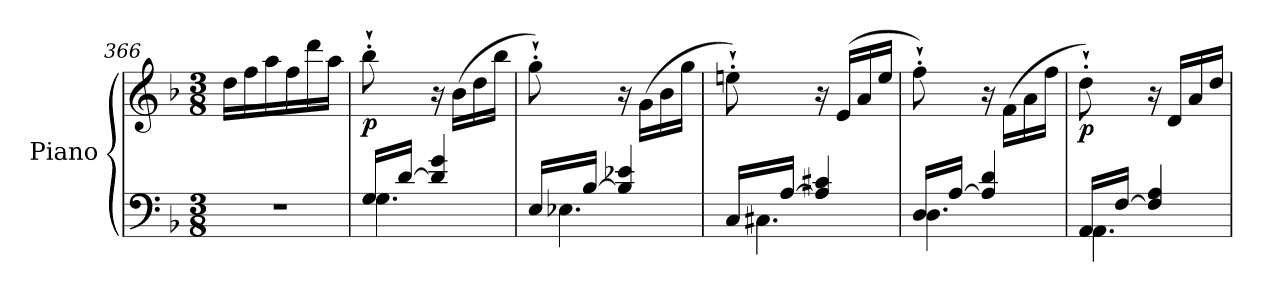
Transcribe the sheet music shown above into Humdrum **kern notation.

**kern	**kern	**dynam
*part1	*part1	*part1
*staff2	*staff1	*staff1/2
*I"Piano	*	*
*I'Pno	*	*
*clefF4	*clefG2	*
*k[b-]	*k[b-]	*
*M3/8	*M3/8	*
=366	=366	=366
4.r	16dd\LL	.
.	16ff\	.
.	16aa\	.
.	16ff\	.
.	16ddd\	.
.	16aa\JJ	.
=367	=367	=367
*^	*	*
!	!	!	!LO:DY:b
16G/LL	4.G\	8bb-'`\	p
[16d/JJ	.	.	.
4d/] 4g/	.	16r	.
.	.	(<16b-\LL	.
.	.	16dd\	.
.	.	16bb-\JJ	.
=368	=368	=368	=368
16E/LL	4.E-X\	8gg'`\)	.
[16B-/JJ	.	.	.
4B-/] 4e-X/	.	16r	.
.	.	(<16g\LL	.
.	.	16b-\	.
.	.	16gg\JJ	.
=369	=369	=369	=369
16C/LL	4.C#X\	8een'`\)	.
[16A/JJ	.	.	.
4A/] 4c#X/	.	16r	.
.	.	(>16e/LL	.
.	.	16a/	.
.	.	16ee/JJ	.
=370	=370	=370	=370
16D/LL	4.D\	8ff'`\)	.
[16A/JJ	.	.	.
4A/] 4d/	.	16r	.
.	.	(<16f\LL	.
.	.	16a\	.
.	.	16ff\JJ	.
=371	=371	=371	=371
!	!	!	!LO:DY:b
16AA/LL	4.AA\	8dd'`\)	p
[16F/JJ	.	.	.
4F/] 4A/	.	16r	.
.	.	16d/LL	.
.	.	16a/	.
.	.	16dd/JJ	.
*v	*v	*	*
=	=	=
*-	*-	*-
